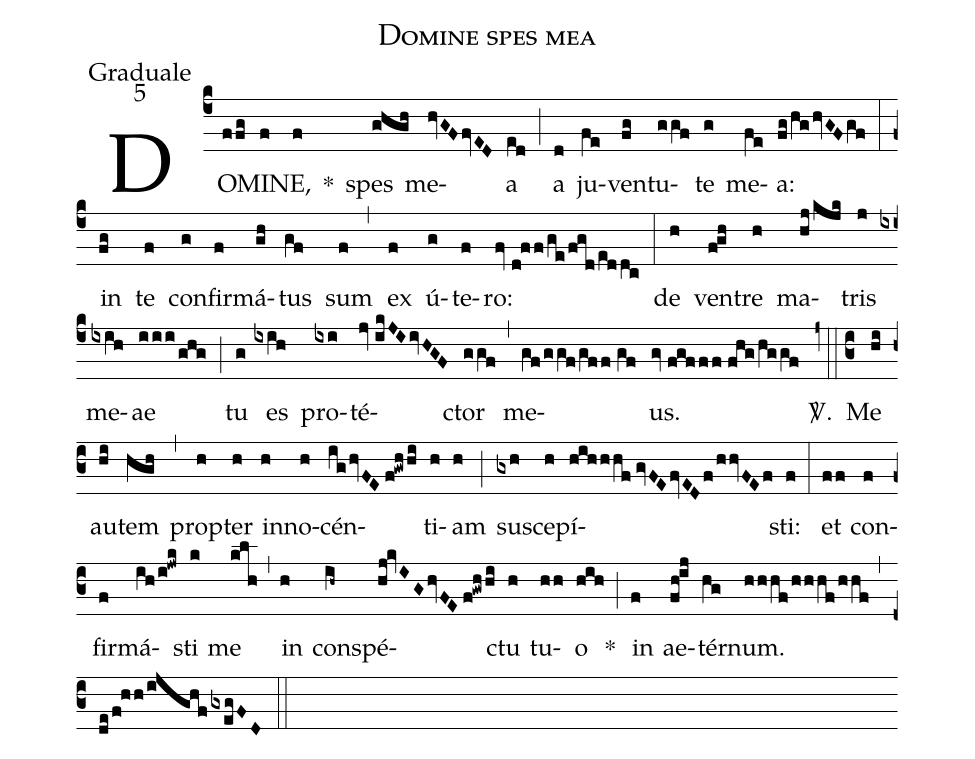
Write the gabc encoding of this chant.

name:Domine spes mea;
office-part:Graduale;
mode:5;
%%
(c4) DO(ffg)MI(f)NE,(f) *() spes(ghgh) me(hvGFfvED)a(ed) (;) a(d) ju(fe)ven(fg)tu(ggf)te(g) me(fe)a:(fg/hghvGFgf) (:) in(fg) te(f) con(g)fir(f)má(gh)tus(gf) sum(f) (,) ex(f) ú(g)te(f)ro:(fv//d!ff/ge/fgd/eddc) (:) de(h) ven(f!gh)tre(h) ma(hj/kjk)tris(j) me(ixih)ae(iii/ghg) (;) tu(g) es(ixih) pro(ixi)té(jv//ikJIivHGF)ctor(ggf) (,) me(gf/ggf/gff//gf)us.(gv//fgfff//fhg/hggf) <sp>V/</sp>.(z0::c3) Me(hi) au(hi)tem(hgh) (,) prop(h)ter(h) in(h)no(h)cén(ig/hvFE//f!gwhhi)ti(h)am(h) (;) su(gxh)sce(h)pí(hihhhf//gvFEfvEDf/hhvFEf)sti:(f) (:) et(ff) con(f)fir(f)má(ih/i!jwk)sti(k) me(klh) (,) in(h) con(ih~)spé(hj!kvIGhvFE//f!gwhhi)ctu(h) tu(hh)o(hih) *(;) in(f) ae(fh!ij)tér(hg)num.(hhhf/hhhf/hhf) (,) (de/f!hh/ijghf/gxegFD) (::)
